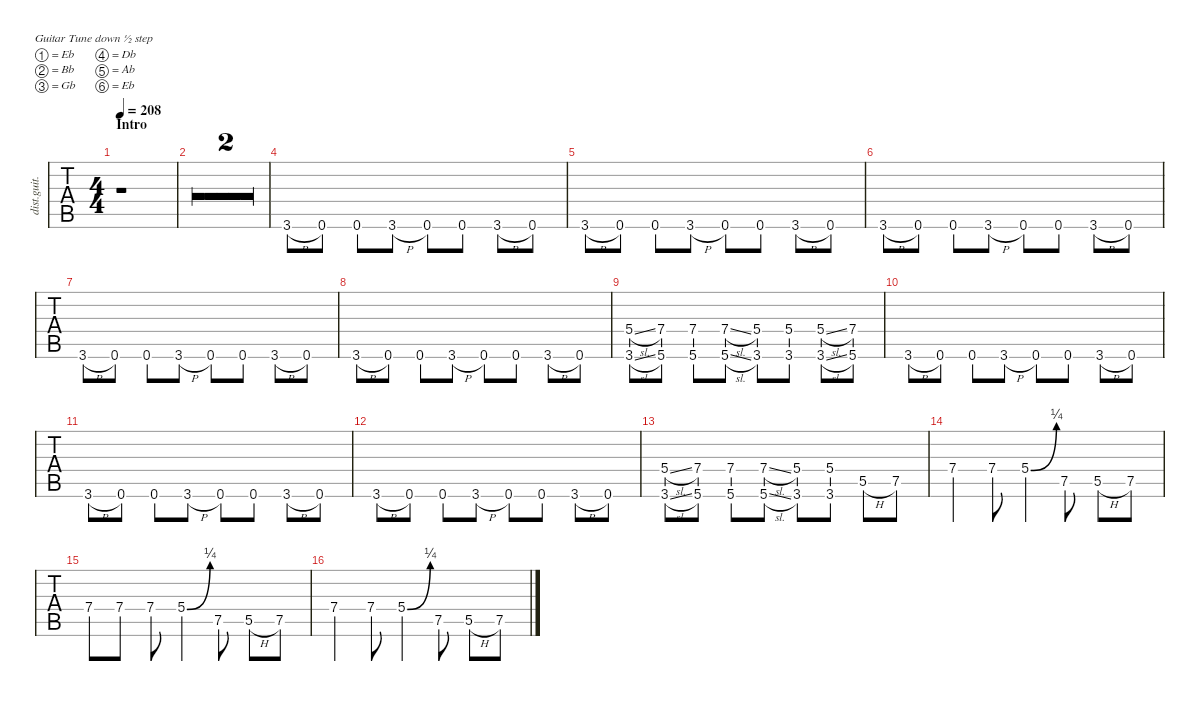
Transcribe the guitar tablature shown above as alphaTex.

\defaultSystemsLayout 4
\hideDynamics
\bracketExtendMode nobrackets
\otherSystemsTrackNameOrientation horizontal
\track ("Rhythm Guitar 1 (James)" "dist.guit.") {multiBarRest instrument distortionguitar}
\staff {tabs}
\tuning (Eb4 Bb3 Gb3 Db3 Ab2 Eb2)
\ts (4 4)
\section ("" "Intro")
\tempo 208
\clef g2
\ks c
r.1{dy mf instrument distortionguitar} |
r.1 |
r.1 |
3.6{h acc #}.8 0.6{acc #}.8 0.6{acc #}.8 3.6{h acc #}.8 0.6{acc #}.8 0.6{acc #}.8 3.6{h acc #}.8 0.6{acc #}.8 |
3.6{h acc #}.8 0.6{acc #}.8 0.6{acc #}.8 3.6{h acc #}.8 0.6{acc #}.8 0.6{acc #}.8 3.6{h acc #}.8 0.6{acc #}.8 |
3.6{h acc #}.8 0.6{acc #}.8 0.6{acc #}.8 3.6{h acc #}.8 0.6{acc #}.8 0.6{acc #}.8 3.6{h acc #}.8 0.6{acc #}.8 |
3.6{h acc #}.8 0.6{acc #}.8 0.6{acc #}.8 3.6{h acc #}.8 0.6{acc #}.8 0.6{acc #}.8 3.6{h acc #}.8 0.6{acc #}.8 |
3.6{h acc #}.8 0.6{acc #}.8 0.6{acc #}.8 3.6{h acc #}.8 0.6{acc #}.8 0.6{acc #}.8 3.6{h acc #}.8 0.6{acc #}.8 |
(3.6{sl acc #} 5.4{sl acc #}).8 (5.6{acc #} 7.4{acc #}).8 (5.6{acc #} 7.4{acc #}).8 (5.6{sl acc #} 7.4{sl acc #}).8 (3.6{acc #} 5.4{acc #}).8 (3.6{acc #} 5.4{acc #}).8 (3.6{sl acc #} 5.4{sl acc #}).8 (5.6{acc #} 7.4{acc #}).8 |
3.6{h acc #}.8 0.6{acc #}.8 0.6{acc #}.8 3.6{h acc #}.8 0.6{acc #}.8 0.6{acc #}.8 3.6{h acc #}.8 0.6{acc #}.8 |
3.6{h acc #}.8 0.6{acc #}.8 0.6{acc #}.8 3.6{h acc #}.8 0.6{acc #}.8 0.6{acc #}.8 3.6{h acc #}.8 0.6{acc #}.8 |
3.6{h acc #}.8 0.6{acc #}.8 0.6{acc #}.8 3.6{h acc #}.8 0.6{acc #}.8 0.6{acc #}.8 3.6{h acc #}.8 0.6{acc #}.8 |
(3.6{sl acc #} 5.4{sl acc #}).8 (7.4{acc #} 5.6{acc #}).8 (7.4{acc #} 5.6{acc #}).8 (7.4{sl acc #} 5.6{sl acc #}).8 (5.4{acc #} 3.6{acc #}).8 (5.4{acc #} 3.6{acc #}).8 5.5{h acc #}.8 7.5{acc #}.8 |
7.4{acc #}.4 7.4{acc #}.8 5.4{be (bend 0 0 13.2 1) acc #}.4 7.5{acc #}.8 5.5{h acc #}.8 7.5{acc #}.8 |
7.4{acc #}.8 7.4{acc #}.8 7.4{acc #}.8 5.4{be (bend 0 0 15 1) acc #}.4 7.5{acc #}.8 5.5{h acc #}.8 7.5{acc #}.8 |
7.4{acc #}.4 7.4{acc #}.8 5.4{be (bend 0 0 14.399999999999999 1) acc #}.4 7.5{acc #}.8 5.5{h acc #}.8 7.5{acc #}.8
